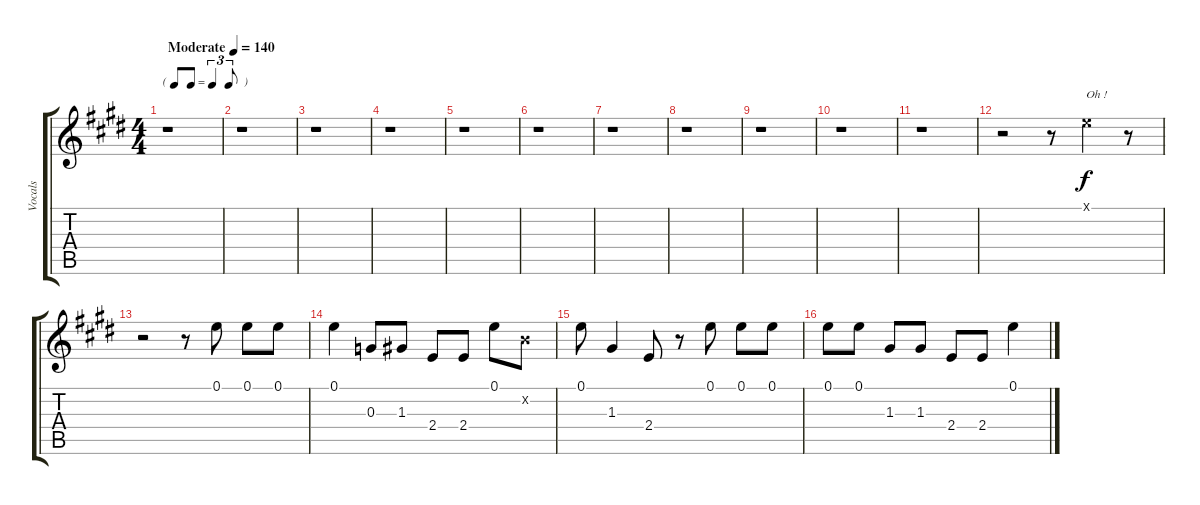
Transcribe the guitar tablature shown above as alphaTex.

\track ("Vocals" "Vocals") {instrument overdrivenguitar}
\staff {score tabs}
\tuning (E4 B3 G3 D3 A2 E2) {hide}
\ts (4 4)
\tf triplet8th
\tempo (140 "Moderate")
\clef g2
\ks e
r.1{dy f instrument overdrivenguitar} |
r.1 |
r.1 |
r.1 |
r.1 |
r.1 |
r.1 |
r.1 |
r.1 |
r.1 |
r.1 |
r.2 r.8 0.1{x}.4{txt "Oh !"} r.8 |
r.2 r.8 0.1.8 0.1.8 0.1.8 |
0.1.4 0.3.8 1.3.8 2.4.8 2.4.8 0.1.8 0.2{x}.8 |
0.1.8 1.3.4 2.4.8 r.8 0.1.8 0.1.8 0.1.8 |
0.1.8 0.1.8 1.3.8 1.3.8 2.4.8 2.4.8 0.1.4
